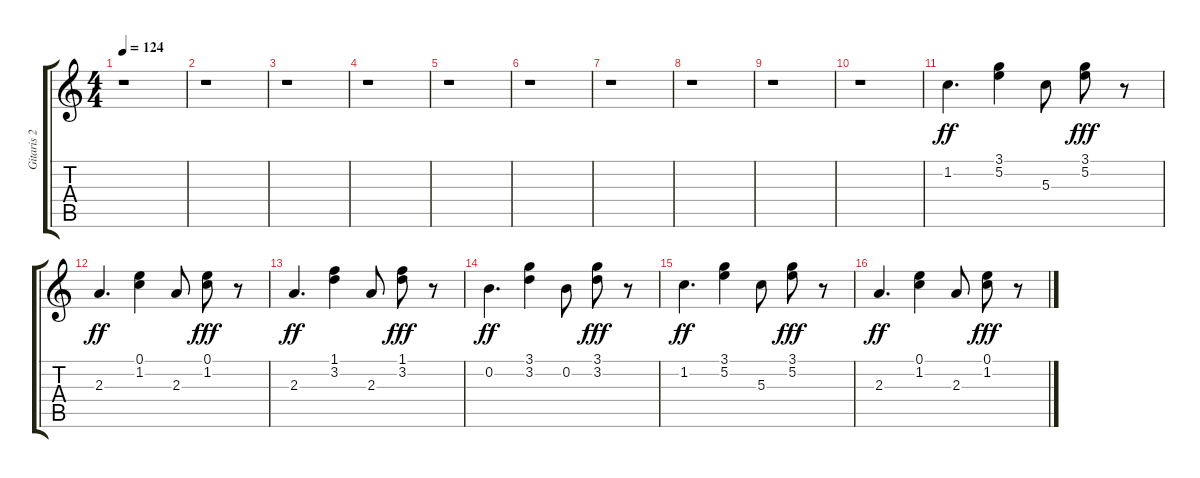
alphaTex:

\track ("Gitaris 2" "Gitaris 2") {instrument acousticguitarsteel}
\staff {score tabs}
\tuning (E4 B3 G3 D3 A2 E2) {hide}
\ts (4 4)
\tempo 124
\clef g2
\ks c
r.1{dy ff} |
r.1 |
r.1 |
r.1 |
r.1 |
r.1 |
r.1 |
r.1 |
r.1 |
r.1 |
1.2.4{d} (3.1 5.2).4 5.3.8 (3.1 5.2).8{dy fff} r.8 |
2.3.4{d dy ff} (0.1 1.2).4 2.3.8 (0.1 1.2).8{dy fff} r.8 |
2.3.4{d dy ff} (1.1 3.2).4 2.3.8 (1.1 3.2).8{dy fff} r.8 |
0.2.4{d dy ff} (3.1 3.2).4 0.2.8 (3.1 3.2).8{dy fff} r.8 |
1.2.4{d dy ff} (3.1 5.2).4 5.3.8 (3.1 5.2).8{dy fff} r.8 |
2.3.4{d dy ff} (0.1 1.2).4 2.3.8 (0.1 1.2).8{dy fff} r.8
